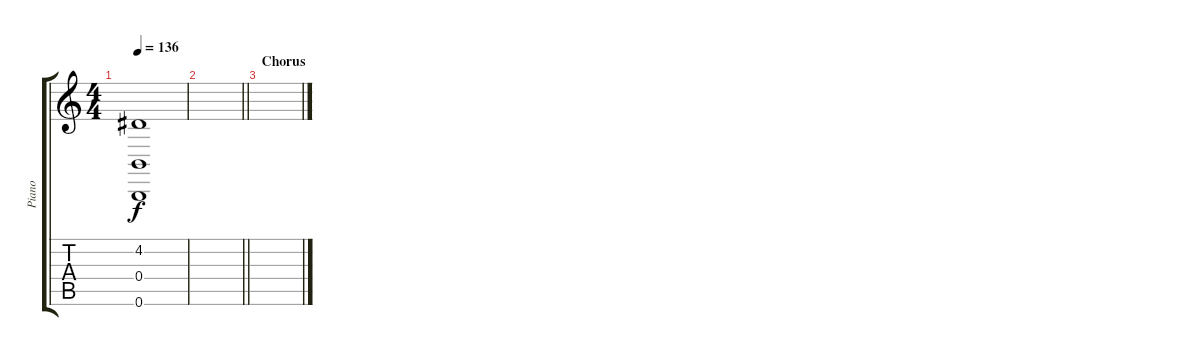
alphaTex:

\track ("Piano" "Piano") {instrument acousticgrandpiano}
\staff {score tabs}
\tuning (D4 B3 F3 B2 F2 B1) {hide}
\ts (4 4)
\tempo 136
\clef g2
\ks c
(4.2 0.4 0.6).1{dy f} |
\barLineRight lightlight
|
\section ("" "Chorus")
